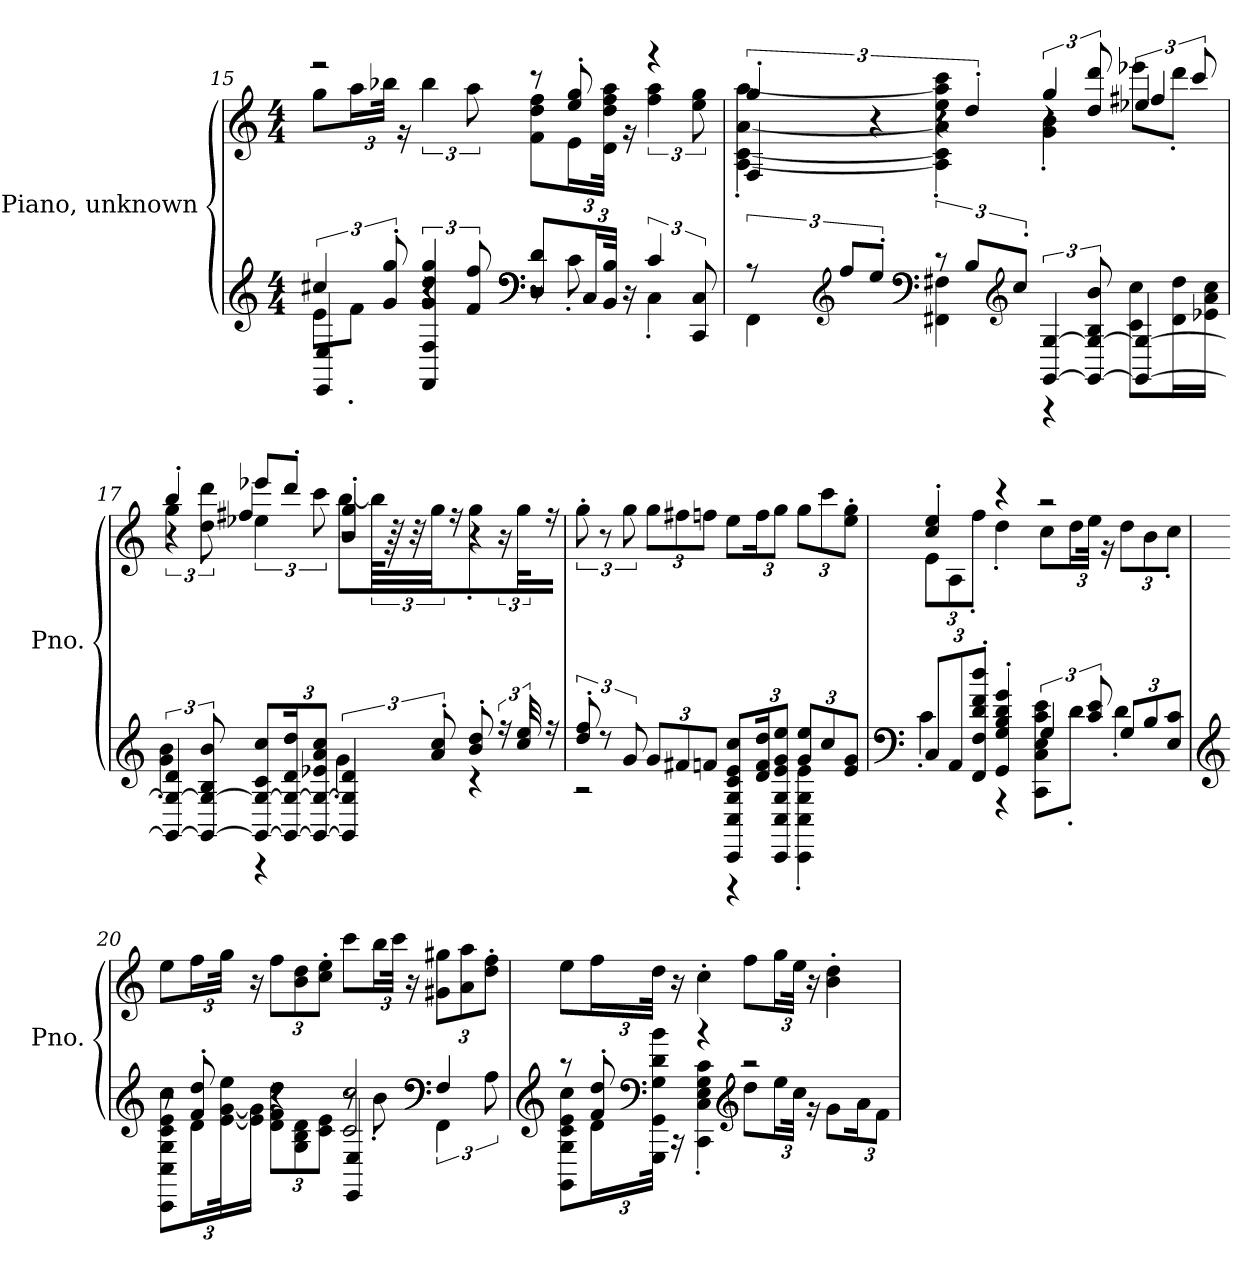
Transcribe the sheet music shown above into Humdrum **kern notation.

**kern	**kern
*part1	*part1
*staff2	*staff1
*I"Piano, unknown	*
*I'Pno.	*
!!LO:LB:g=z
*clefG2	*clefG2
*k[]	*k[]
*M4/4	*M4/4
=15	=15
*^	*^
*	*^	*	*
4cc#X/	8e\L	6EE/ 6E/	2r	8gg\L
*	*	*	*	*Xbrackettup
.	8f'\J	.	.	24aa\L
.	.	12g/' 12gg/'	.	48bb-X\JJk
.	.	.	.	16r
*	*	*	*	*brackettup
4r	4r	6FF/ 6F/ 6g/ 6dd/ 6gg/	.	6bb-\
.	.	12f/ 12ff/	.	12aa\
*clefF4	*	*	*	*
2r	8r	8D/ 8d/L	8r	8f\ 8dd\ 8ff\L
*	*	*Xbrackettup	*	*Xbrackettup
.	8c'\	24C/L	8ee/' 8gg/'	24e\L
.	.	48BB/ 48B/JJk	.	48d\ 48dd\ 48ff\ 48aa\JJk
.	.	16r	.	16r
*	*	*brackettup	*	*brackettup
.	4C'\	6c/	4r	6ff\ 6aa\
.	.	12CC/ 12C/	.	12ee\ 12gg\
*	*v	*v	*	*
=16	=16	=16	=16
*	*	*	*^
12r	4FF\	6gg'/	[4A\' [4c\' [4a\' [4aa\'	4F/
*clefG2	*	*	*	*
12ff/L	.	.	.	.
12ee'/J	.	6r	.	.
*clefF4	*	*	*	*
12r	4FF#X\ 4F#X\	.	4A\]' 4c\]' 4a\]' 4ee\' 4aa\]' 4ccc\'	4r
12B/L	.	6dd'/	.	.
*clefG2	*	*	*	*
12cc'/J	.	.	.	.
[6GG/ [6G/	4r	6gg/	4g\' 4b\'	4r
12GG/_ 12G/_ 12B/ 12b/	.	12dd/ 12ddd/	.	.
4GG/_ 4G/_	8c\ 8cc\L	6ee-X/	8eee-X\L	4ff#X/
.	16d\' 16dd\'L	.	8ddd'\J	.
.	.	12ccc/	.	.
.	16e-X\ 16a\ 16cc\JJ	.	.	.
!!LO:LB:g=z	!!	!!
=17	=17	=17	=17	=17
6GG/_ 6G/_ 6d/	4g\' 4b\'	4bb'/	6gg\	4r
12GG/_ 12G/_ 12B/ 12b/	.	.	12dd\ 12ddd\	.
8GG/_ 8G/_ 8c/ 8cc/L	4r	8eee-X/L	6ee-X\	4ff#X/
*Xbrackettup	*	*	*	*
24GG/_ 24G/_ 24d/ 24dd/K	.	8ddd'/J	.	.
12GG/_ 12G/_ 12e-X/ 12a/ 12cc/J	.	.	12ccc\	.
*brackettup	*	*	*	*
6GG/] 6G/] 6d/	4g'\	4b/' 4gg/'	[8bb\L	2r
.	.	.	96bb\Jkkk]	.
.	.	.	96r	.
.	.	.	48r	.
12a/' 12cc/'	.	.	48gg\	.
.	.	.	16r	.
8b/' 8dd/'	4r	4r	8gg'\	.
24r	.	.	24r	.
48cc/ 48ee/	.	.	48gg\	.
16r	.	.	16r	.
*	*	*v	*v	*v
=18	=18	=18
12dd/' 12ff/'	2r	12gg'\
12r	.	12r
12g/	.	12gg\
*Xbrackettup	*	*Xbrackettup
12g/L	.	12gg\L
12f#X/	.	12ff#X\
12fn/J	.	12ffn\J
8CC/ 8C/ 8G/ 8c/ 8e/ 8cc/L	4r	8ee\L
24d/ 24f/ 24dd/K	.	24ff\K
12CC/ 12C/ 12G/ 12e/ 12g/ 12ee/J	.	12gg\J
12g/ 12ee/L	4CC\' 4C\' 4G\' 4e\'	12gg\L
12cc/	.	12ccc\
12e/ 12g/J	.	12ee\' 12gg\'J
!!LO:LB:g=z
=19	=19	=19
*clefF4	*	*
*	*	*^
12C/L	4c'\	4cc/' 4ee/'	12e\L
12AA/	.	.	12A\
12FF/' 12F/' 12d/' 12f/' 12dd/'J	.	.	12ff'\J
4GG/' 4G/' 4B/' 4d/' 4g/'	4r	4r	4dd'\
*brackettup	*	*	*
6G/	8CC\ 8C\ 8E\ 8c\ 8e\L	2r	8cc\L
.	8d'\J	.	24dd\L
12c/ 12e/	.	.	48ee\JJk
.	.	.	16r
*Xbrackettup	*	*	*
12G/L	4d'\	.	12dd\L
12B/	.	.	12b\
12E/ 12c/J	.	.	12cc'\J
*v	*v	*	*
*	*v	*v
=20	=20
*clefG2	*
*^	*
*	*^	*
2r	8CC\ 8C\ 8G\ 8c\ 8e\ 8cc\L	8r	8ee\L
.	24d\L	8f/' 8dd/'	24ff\L
.	[48e\ [48g\ 48ee\K	.	48gg\JJk
.	16e\] 16g\]JJ	.	16r
.	12d\ 12f\ 12dd\L	4r	12ff\L
.	12G\ 12B\ 12d\	.	12b\ 12dd\
.	12c\ 12e\J	.	12cc\' 12ee\'J
2c/ 2cc/	8r	4EE/ 4E/	8ccc\L
.	8b'\	.	24bb\L
.	.	.	48ccc\JJk
.	.	.	16r
*clefF4	*	*	*
*	*brackettup	*	*
.	6FF\	4F/	12g#X\ 12gg#X\L
.	.	.	12a\ 12aa\
.	12A\	.	12dd\' 12ff\'J
*v	*v	*v	*
!!LO:LB:g=z
=21	=21
*clefG2	*
*^	*
8r	8GG\ 8G\ 8c\ 8e\ 8cc\L	8ee\L
*	*Xbrackettup	*
8f/' 8dd/'	24d\L	24ff\L
*clefF4	*	*
.	48GGG\ 48GG\ 48G\ 48d\ 48b\JJk	48dd\JJk
.	16r	16r
4r	4CC\' 4C\' 4E\' 4G\' 4c\'	4cc'\
*clefG2	*	*
2r	8dd\L	8ff\L
.	24ee\L	24gg\L
.	48cc\JJk	48ee\JJk
.	16r	16r
.	8g\L	4b\' 4dd\'
.	24a\K	.
.	12f\J	.
*v	*v	*
=	=
*-	*-
